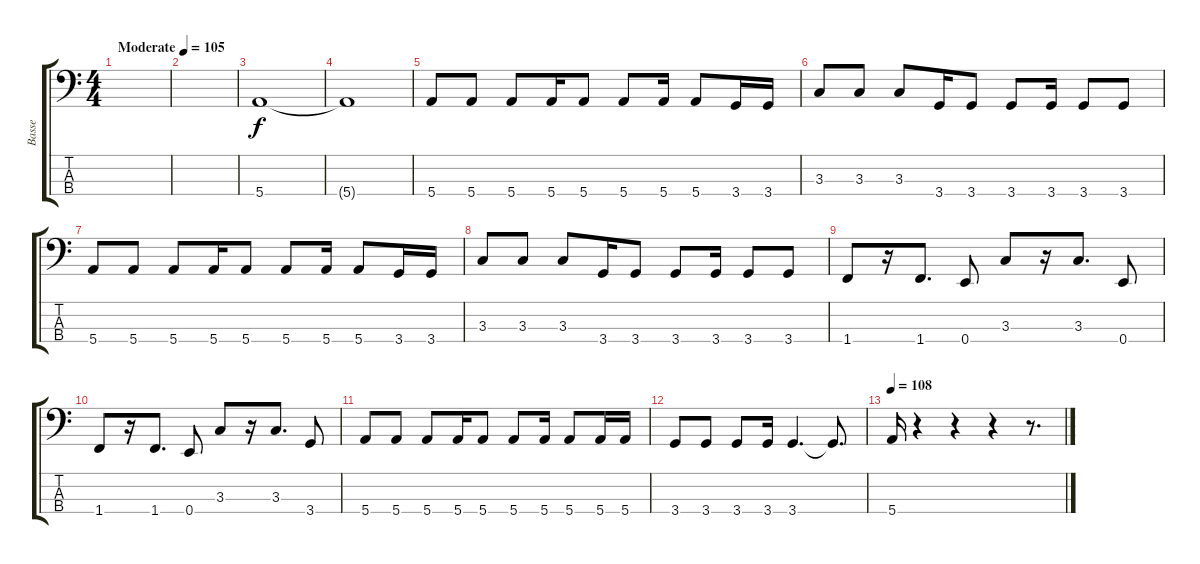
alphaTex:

\track ("Basse" "Basse") {instrument electricbassfinger}
\staff {score tabs}
\tuning (G2 D2 A1 E1) {hide}
\ts (4 4)
\tempo (105 "Moderate")
\tempo 115
\tempo (105 "Moderate")
\clef f4
\ks c
|
|
5.4.1 |
5.4{t}.1 |
5.4.8 5.4.8 5.4.8 5.4.16 5.4.8 5.4.8 5.4.16 5.4.8 3.4.16 3.4.16 |
3.3.8 3.3.8 3.3.8 3.4.16 3.4.8 3.4.8 3.4.16 3.4.8 3.4.8 |
5.4.8 5.4.8 5.4.8 5.4.16 5.4.8 5.4.8 5.4.16 5.4.8 3.4.16 3.4.16 |
3.3.8 3.3.8 3.3.8 3.4.16 3.4.8 3.4.8 3.4.16 3.4.8 3.4.8 |
1.4.8 r.16 1.4.8{d} 0.4.8 3.3.8 r.16 3.3.8{d} 0.4.8 |
1.4.8 r.16 1.4.8{d} 0.4.8 3.3.8 r.16 3.3.8{d} 3.4.8 |
5.4.8 5.4.8 5.4.8 5.4.16 5.4.8 5.4.8 5.4.16 5.4.8 5.4.16 5.4.16 |
3.4.8 3.4.8 3.4.8 3.4.16 3.4.4{d} 3.4{t}.8{d} |
\tempo 108
5.4.16 r.4 r.4 r.4 r.8{d}
